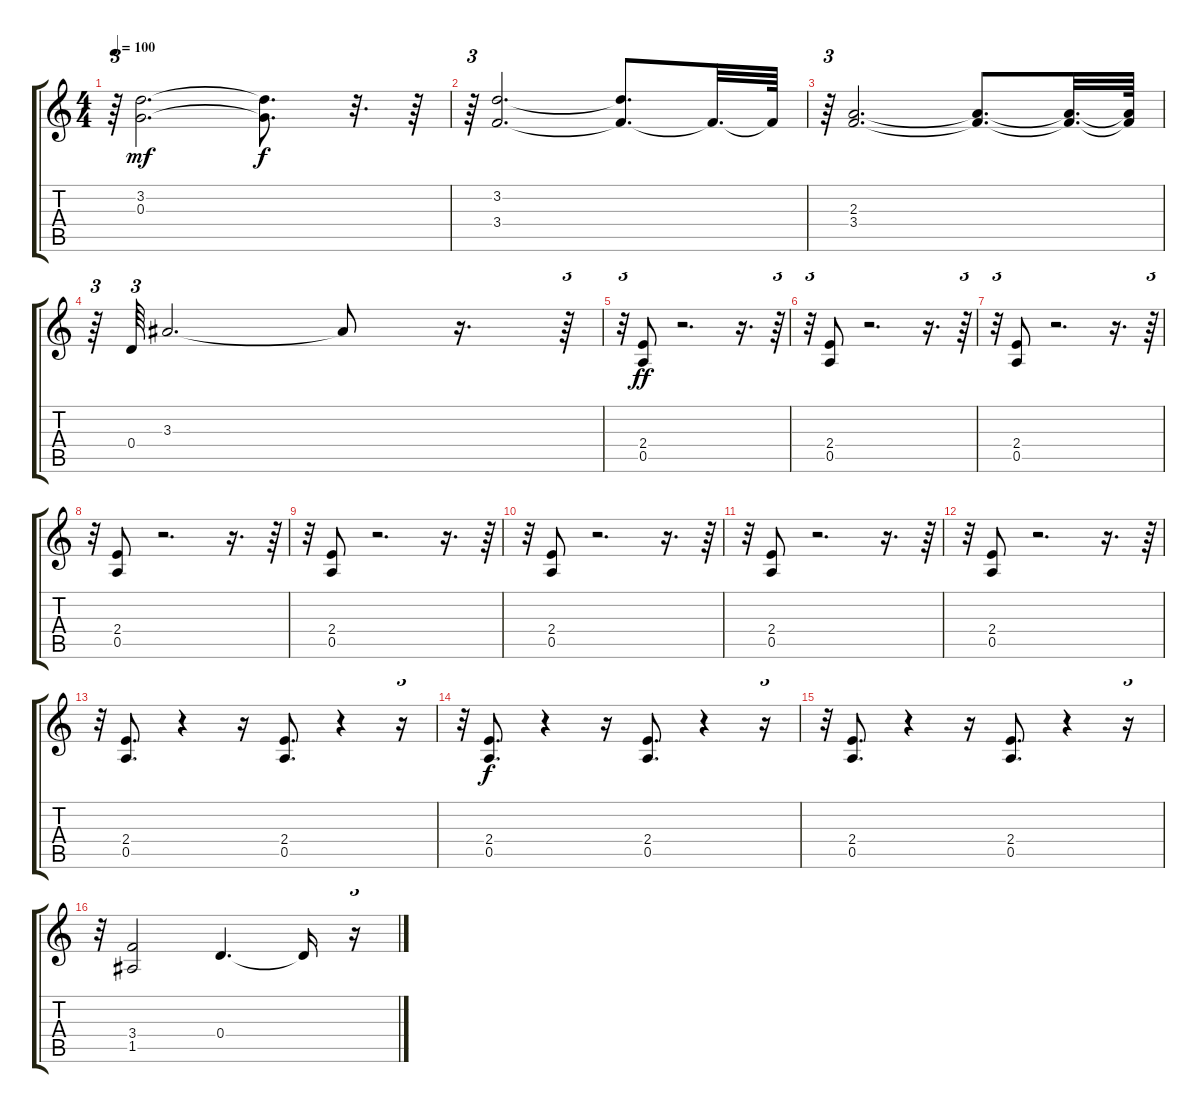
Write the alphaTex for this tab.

\track "" {instrument electricbassfinger}
\staff {score tabs}
\tuning (E4 B3 G3 D3 A2 E2) {hide}
\ts (4 4)
\tempo 100
\clef g2
\ks c
r.64{tu (3 2) dy fff} (3.2 0.3).2{d dy mf} (3.2{t} 0.3{t}).8{d dy f} r.32{d} r.64 |
r.64{tu (3 2)} (3.2 3.4).2{d} (3.2{t} 3.4{t}).8{d} 3.4{t}.32{d} 3.4{t}.64 |
r.64{tu (3 2)} (2.3 3.4).2{d} (2.3{t} 3.4{t}).8{d} (2.3{t} 3.4{t}).32{d} (2.3{t} 3.4{t}).64 |
r.64{tu (3 2)} 0.4.64{tu (3 2)} 3.3.2{d} 3.3{t}.8 r.16{d} r.64{tu (3 2)} |
r.32{tu (3 2)} (2.4 0.5).8{dy ff} r.2{d} r.16{d} r.64{tu (3 2)} |
r.32{tu (3 2)} (2.4 0.5).8 r.2{d} r.16{d} r.64{tu (3 2)} |
r.32{tu (3 2)} (2.4 0.5).8 r.2{d} r.16{d} r.64{tu (3 2)} |
r.32{tu (3 2)} (2.4 0.5).8 r.2{d} r.16{d} r.64{tu (3 2)} |
r.32{tu (3 2)} (2.4 0.5).8 r.2{d} r.16{d} r.64{tu (3 2)} |
r.32{tu (3 2)} (2.4 0.5).8 r.2{d} r.16{d} r.64{tu (3 2)} |
r.32{tu (3 2)} (2.4 0.5).8 r.2{d} r.16{d} r.64{tu (3 2)} |
r.32{tu (3 2)} (2.4 0.5).8 r.2{d} r.16{d} r.64{tu (3 2)} |
r.32{tu (3 2)} (2.4 0.5).8{d} r.4 r.16 (2.4 0.5).8{d} r.4 r.16{tu (3 2)} |
r.32{tu (3 2)} (2.4 0.5).8{d dy f} r.4 r.16 (2.4 0.5).8{d} r.4 r.16{tu (3 2)} |
r.32{tu (3 2)} (2.4 0.5).8{d} r.4 r.16 (2.4 0.5).8{d} r.4 r.16{tu (3 2)} |
r.32{tu (3 2)} (3.4 1.5).2 0.4.4{d} 0.4{t}.16 r.16{tu (3 2)}
